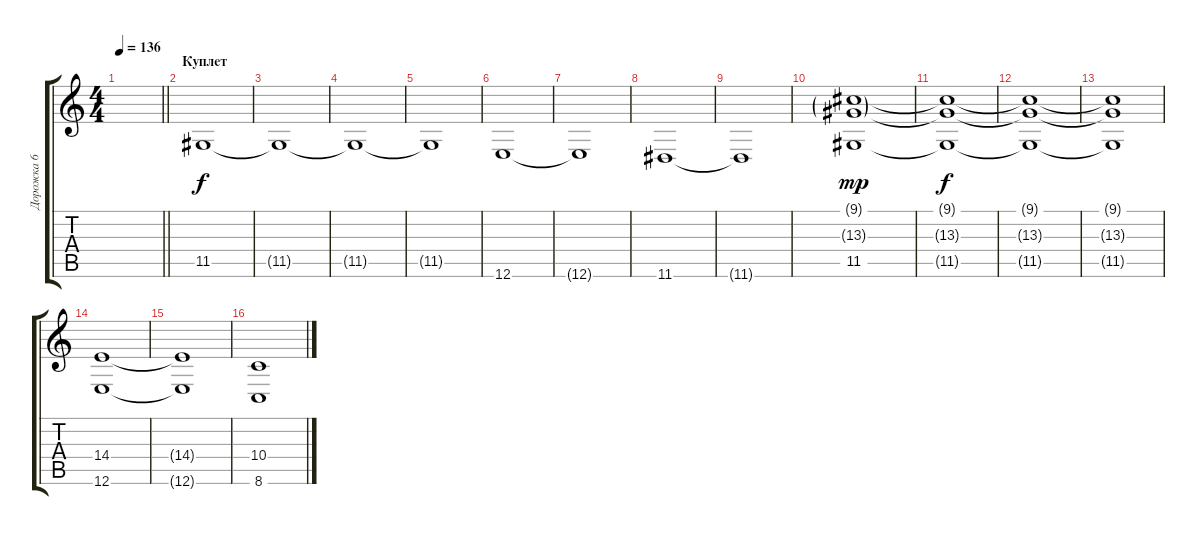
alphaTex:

\track ("Дорожка 6" "Дорожка 6") {instrument pad2warm}
\staff {score tabs}
\tuning (E4 B3 G3 D3 A2 E2) {hide}
\ts (4 4)
\tempo 136
\clef g2
\barLineRight lightlight
\ks c
|
\section ("" "Куплет")
11.5.1 |
11.5{t}.1 |
11.5{t}.1 |
11.5{t}.1 |
12.6.1 |
12.6{t}.1 |
11.6.1 |
11.6{t}.1 |
(9.1{g} 13.3{g} 11.5).1{dy mp} |
(9.1{t} 13.3{t} 11.5{t}).1{dy f} |
(9.1{t} 13.3{t} 11.5{t}).1 |
(9.1{t} 13.3{t} 11.5{t}).1 |
(14.4 12.6).1 |
(14.4{t} 12.6{t}).1 |
(10.4 8.6).1
